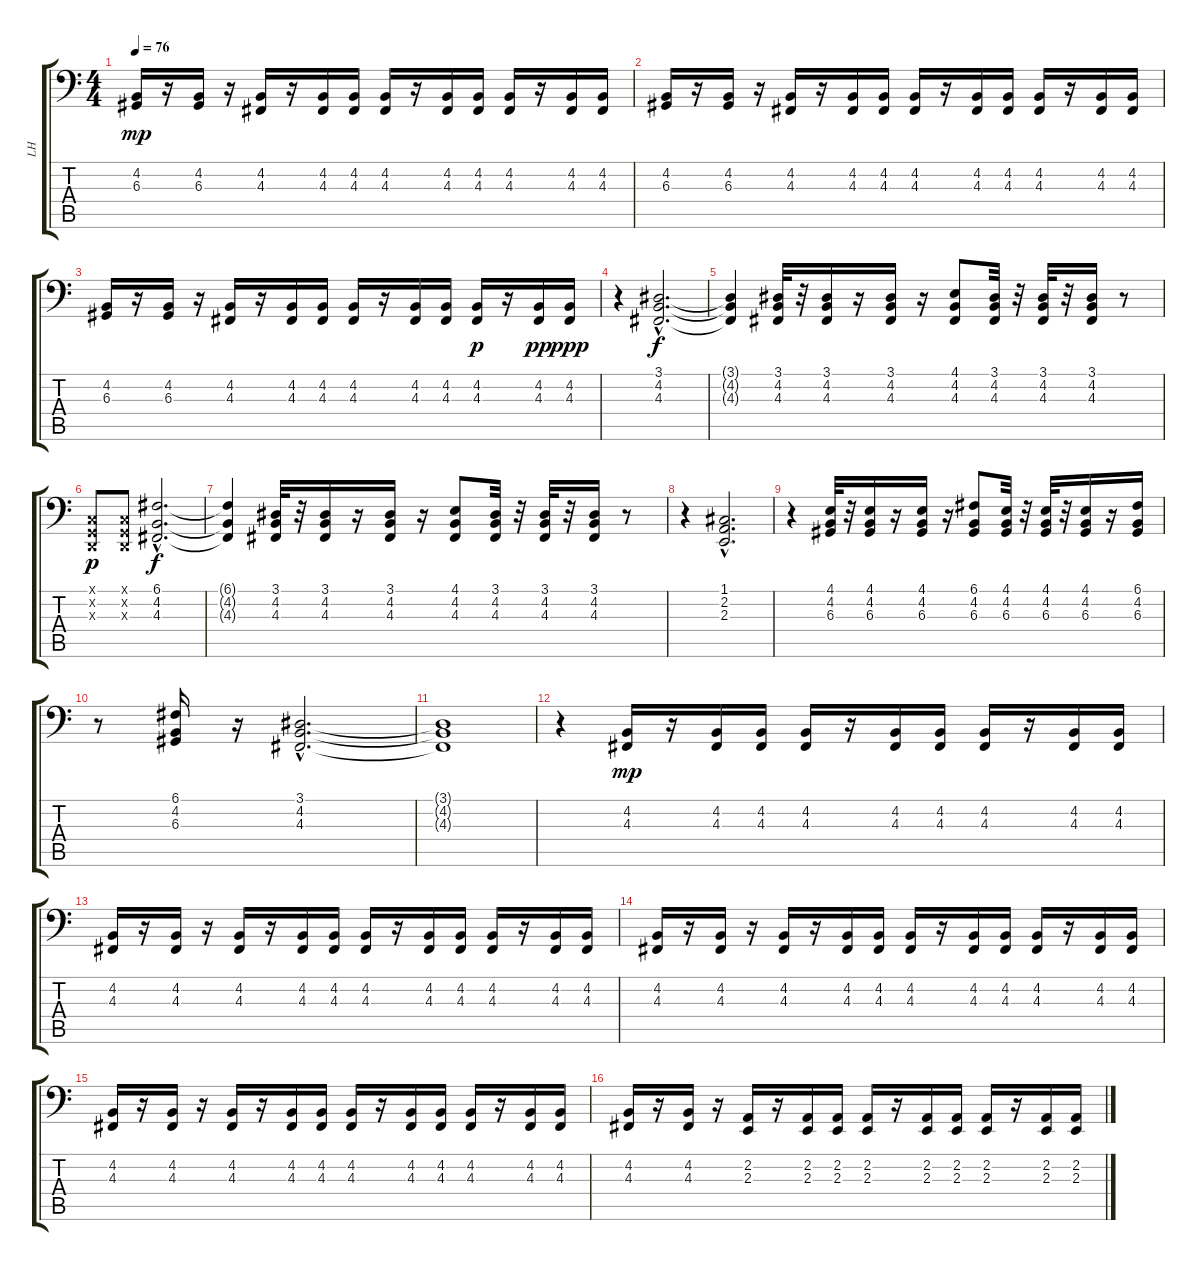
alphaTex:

\track ("LH" "LH") {instrument acousticgrandpiano}
\staff {score tabs}
\tuning (C3 G2 D2 A1 E1 B0) {hide}
\ts (4 4)
\tempo 76
\clef f4
\ks c
(4.2 6.3).16{dy mp} r.16 (4.2 6.3).16 r.16 (4.2 4.3).16 r.16 (4.2 4.3).16 (4.2 4.3).16 (4.2 4.3).16 r.16 (4.2 4.3).16 (4.2 4.3).16 (4.2 4.3).16 r.16 (4.2 4.3).16 (4.2 4.3).16 |
(4.2 6.3).16 r.16 (4.2 6.3).16 r.16 (4.2 4.3).16 r.16 (4.2 4.3).16 (4.2 4.3).16 (4.2 4.3).16 r.16 (4.2 4.3).16 (4.2 4.3).16 (4.2 4.3).16 r.16 (4.2 4.3).16 (4.2 4.3).16 |
(4.2 6.3).16 r.16 (4.2 6.3).16 r.16 (4.2 4.3).16 r.16 (4.2 4.3).16 (4.2 4.3).16 (4.2 4.3).16 r.16 (4.2 4.3).16 (4.2 4.3).16 (4.2 4.3).16{dy p} r.16 (4.2 4.3).16{dy pp} (4.2 4.3).16{dy ppp} |
r.4{volume 10 instrument overdrivenguitar} (3.1{hac} 4.2{hac} 4.3{hac}).2{d dy f} |
(3.1{t} 4.2{t} 4.3{t}).4 (3.1 4.2 4.3).32 r.32 (3.1 4.2 4.3).16 r.16 (3.1 4.2 4.3).16 r.16 (4.1 4.2 4.3).8 (3.1 4.2 4.3).32 r.32 (3.1 4.2 4.3).32 r.32 (3.1 4.2 4.3).16 r.8 |
(0.1{x} 0.2{x} 0.3{x}).8{dy p instrument guitarharmonics} (0.1{x} 0.2{x} 0.3{x}).8 (6.1{hac} 4.2{hac} 4.3{hac}).2{d dy f instrument overdrivenguitar} |
(6.1{t} 4.2{t} 4.3{t}).4 (3.1 4.2 4.3).32 r.32 (3.1 4.2 4.3).16 r.16 (3.1 4.2 4.3).16 r.16 (4.1 4.2 4.3).8 (3.1 4.2 4.3).32 r.32 (3.1 4.2 4.3).32 r.32 (3.1 4.2 4.3).16 r.8 |
r.4 (1.1{hac} 2.2{hac} 2.3{hac}).2{d} |
r.4 (4.1 4.2 6.3).32 r.32 (4.1 4.2 6.3).16 r.16 (4.1 4.2 6.3).16 r.16 (6.1 4.2 6.3).8 (4.1 4.2 6.3).32 r.32 (4.1 4.2 6.3).32 r.32 (4.1 4.2 6.3).16 r.16 (6.1 4.2 6.3).16 |
r.8 (6.1 4.2 6.3).16 r.16 (3.1{hac} 4.2{hac} 4.3{hac}).2{d} |
(3.1{t} 4.2{t} 4.3{t}).1 |
r.4{volume 12 instrument acousticgrandpiano} (4.2 4.3).16{dy mp} r.16 (4.2 4.3).16 (4.2 4.3).16 (4.2 4.3).16 r.16 (4.2 4.3).16 (4.2 4.3).16 (4.2 4.3).16 r.16 (4.2 4.3).16 (4.2 4.3).16 |
(4.2 4.3).16 r.16 (4.2 4.3).16 r.16 (4.2 4.3).16 r.16 (4.2 4.3).16 (4.2 4.3).16 (4.2 4.3).16 r.16 (4.2 4.3).16 (4.2 4.3).16 (4.2 4.3).16 r.16 (4.2 4.3).16 (4.2 4.3).16 |
(4.2 4.3).16 r.16 (4.2 4.3).16 r.16 (4.2 4.3).16 r.16 (4.2 4.3).16 (4.2 4.3).16 (4.2 4.3).16 r.16 (4.2 4.3).16 (4.2 4.3).16 (4.2 4.3).16 r.16 (4.2 4.3).16 (4.2 4.3).16 |
(4.2 4.3).16 r.16 (4.2 4.3).16 r.16 (4.2 4.3).16 r.16 (4.2 4.3).16 (4.2 4.3).16 (4.2 4.3).16 r.16 (4.2 4.3).16 (4.2 4.3).16 (4.2 4.3).16 r.16 (4.2 4.3).16 (4.2 4.3).16 |
(4.2 4.3).16 r.16 (4.2 4.3).16 r.16 (2.2 2.3).16 r.16 (2.2 2.3).16 (2.2 2.3).16 (2.2 2.3).16 r.16 (2.2 2.3).16 (2.2 2.3).16 (2.2 2.3).16 r.16 (2.2 2.3).16 (2.2 2.3).16
